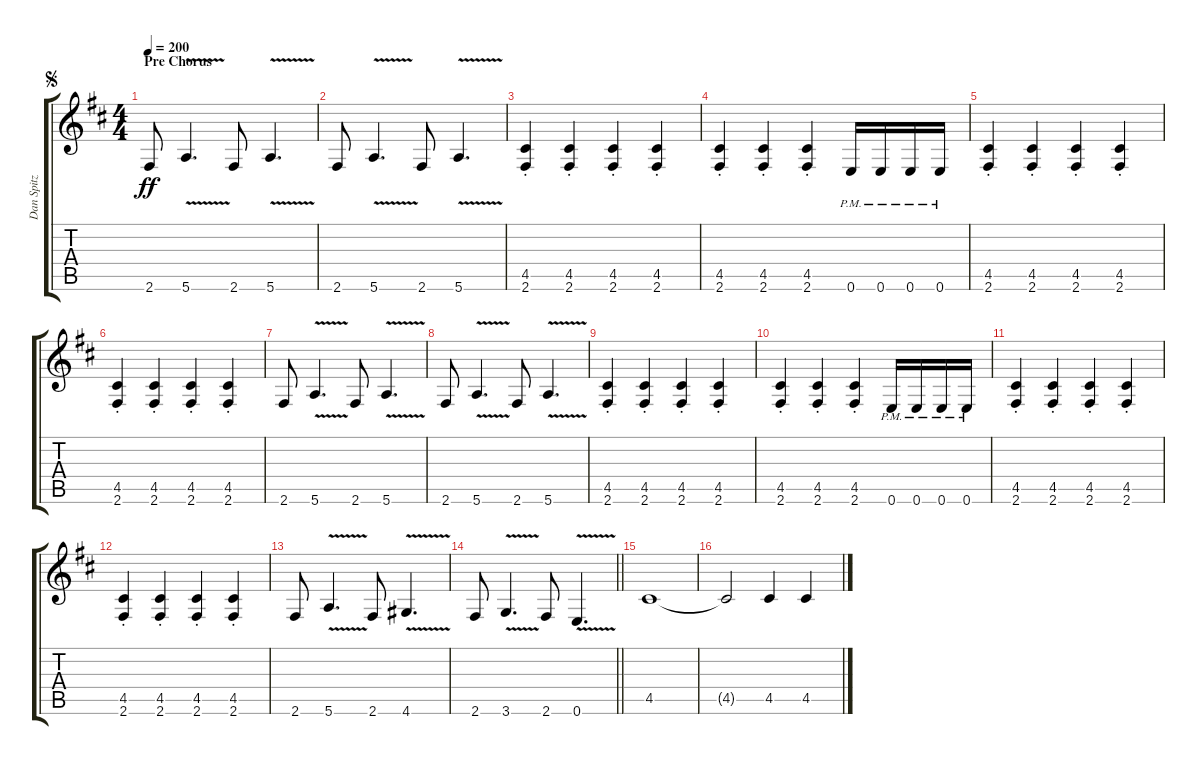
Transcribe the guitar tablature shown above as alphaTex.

\track ("Dan Spitz" "Dan Spitz") {instrument distortionguitar}
\staff {score tabs}
\tuning (E4 B3 G3 D3 A2 E2) {hide}
\ts (4 4)
\section ("" "Pre Chorus")
\jump segno
\tempo 200
\clef g2
\ks d
2.6.8{dy ff} 5.6{v}.4{d} 2.6.8 5.6{v}.4{d} |
2.6.8 5.6{v}.4{d} 2.6.8 5.6{v}.4{d} |
(4.5{st} 2.6{st}).4 (4.5{st} 2.6{st}).4 (4.5{st} 2.6{st}).4 (4.5{st} 2.6{st}).4 |
(4.5{st} 2.6{st}).4 (4.5{st} 2.6{st}).4 (4.5{st} 2.6{st}).4 0.6{pm}.16 0.6{pm}.16 0.6{pm}.16 0.6{pm}.16 |
(4.5{st} 2.6{st}).4 (4.5{st} 2.6{st}).4 (4.5{st} 2.6{st}).4 (4.5{st} 2.6{st}).4 |
(4.5{st} 2.6{st}).4 (4.5{st} 2.6{st}).4 (4.5{st} 2.6{st}).4 (4.5{st} 2.6{st}).4 |
2.6.8 5.6{v}.4{d} 2.6.8 5.6{v}.4{d} |
2.6.8 5.6{v}.4{d} 2.6.8 5.6{v}.4{d} |
(4.5{st} 2.6{st}).4 (4.5{st} 2.6{st}).4 (4.5{st} 2.6{st}).4 (4.5{st} 2.6{st}).4 |
(4.5{st} 2.6{st}).4 (4.5{st} 2.6{st}).4 (4.5{st} 2.6{st}).4 0.6{pm}.16 0.6{pm}.16 0.6{pm}.16 0.6{pm}.16 |
(4.5{st} 2.6{st}).4 (4.5{st} 2.6{st}).4 (4.5{st} 2.6{st}).4 (4.5{st} 2.6{st}).4 |
(4.5{st} 2.6{st}).4 (4.5{st} 2.6{st}).4 (4.5{st} 2.6{st}).4 (4.5{st} 2.6{st}).4 |
2.6.8 5.6{v}.4{d} 2.6.8 4.6{v}.4{d} |
\barLineRight lightlight
2.6.8 3.6{v}.4{d} 2.6.8 0.6{v}.4{d} |
4.5.1 |
4.5{t}.2 4.5.4 4.5.4
